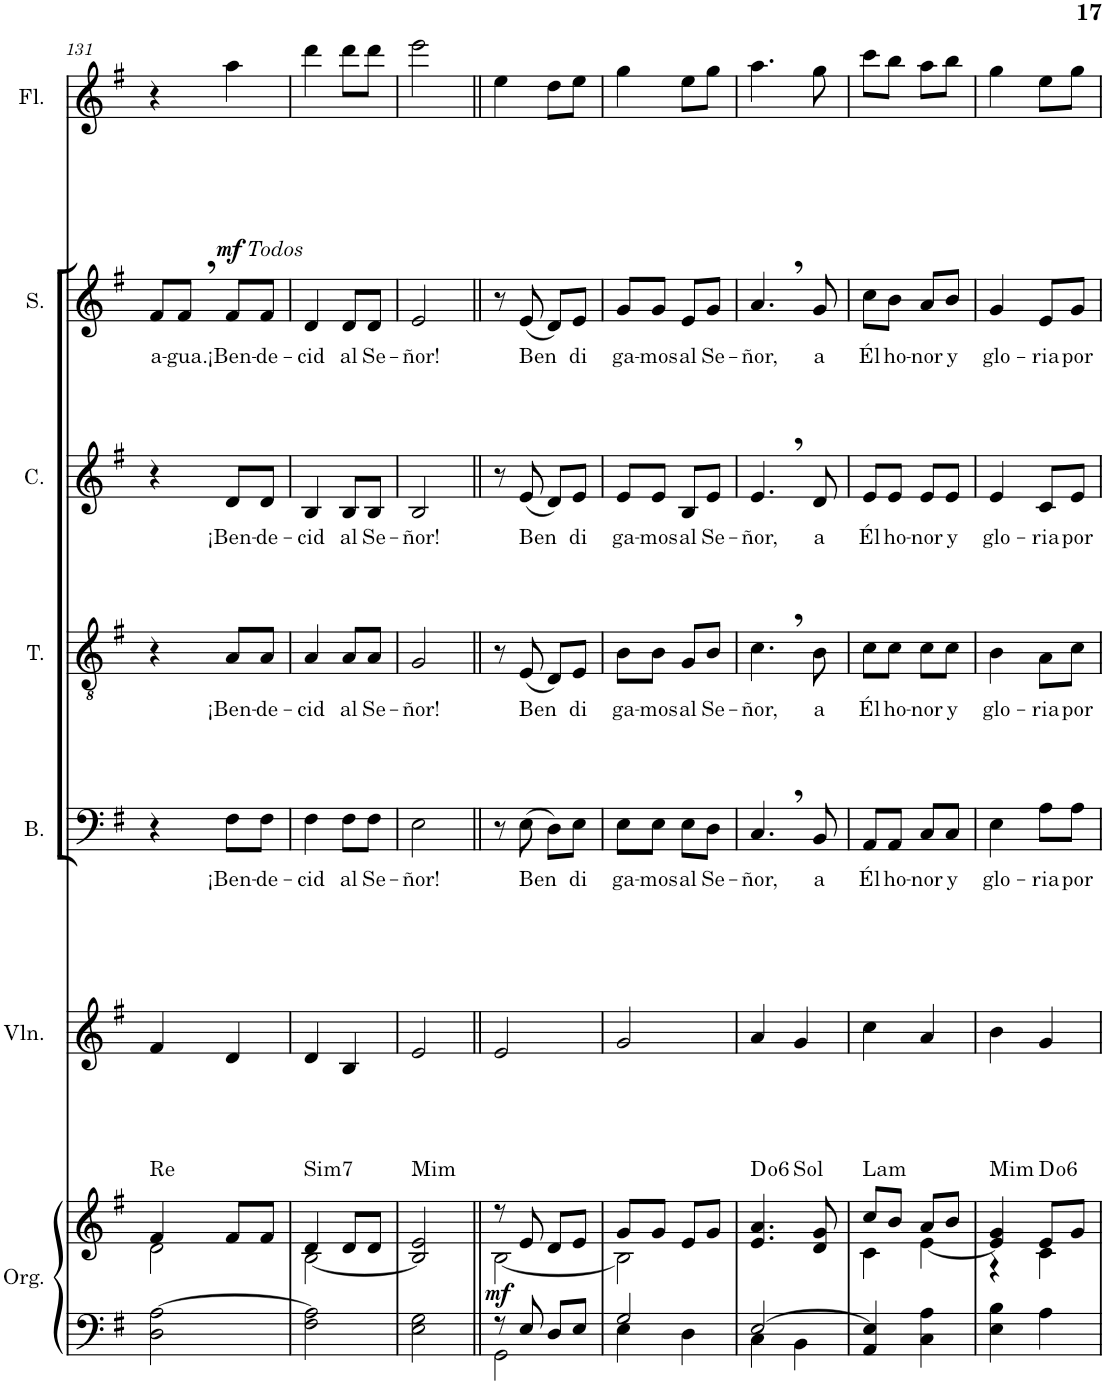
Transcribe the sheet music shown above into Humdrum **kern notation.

**kern	**kern	**dynam	**harte	**kern	**kern	**text	**kern	**text	**kern	**text	**kern	**text	**dynam	**kern
*part7	*part7	*part7	*part7	*part6	*part5	*part5	*part4	*part4	*part3	*part3	*part2	*part2	*part2	*part1
*staff8	*staff7	*staff7/8	*	*staff6	*staff5	*staff5	*staff4	*staff4	*staff3	*staff3	*staff2	*staff2	*staff2	*staff1
*I"Órgano	*	*	*	*I"Violín	*I"Bajo	*	*I"Tenor	*	*I"Contralto	*	*I"Soprano	*	*	*I"Flauta
*	*	*	*	*I'Vln.	*I'B.	*	*I'T.	*	*I'C.	*	*I'S.	*	*	*I'Fl.
!!LO:PB:g=z
*clefF4	*clefG2	*	*	*clefG2	*clefF4	*	*clefGv2	*	*clefG2	*	*clefG2	*	*	*clefG2
*k[f#]	*k[f#]	*	*	*k[f#]	*k[f#]	*	*k[f#]	*	*k[f#]	*	*k[f#]	*	*	*k[f#]
*M2/4	*M2/4	*	*	*M2/4	*M2/4	*	*M2/4	*	*M2/4	*	*M2/4	*	*	*M2/4
=131	=131	=131	=131	=131	=131	=131	=131	=131	=131	=131	=131	=131	=131	=131
*	*^	*	*	*	*	*	*	*	*	*	*	*	*	*
!	!	!	!	!LO:H:kt=Re	!	!	!	!	!	!	!	!	!LO:LY:b	!	!
2D\ [2A\	4f#/	2d\	.	N	4f#/	4r	.	4r	.	4r	.	8f#/L	a-	.	4r
!	!	!	!	!	!	!	!	!	!	!	!	!	!LO:LY:b	!	!
.	.	.	.	.	.	.	.	.	.	.	.	8f#,/J	-gua.	.	.
!	!	!	!	!	!	!	!	!	!	!	!	!LO:TX:a:i:t=Todos	!	!	!
!	!	!	!	!	!	!	!LO:LY:b	!	!LO:LY:b	!	!LO:LY:b	!	!LO:LY:b	!LO:DY:a	!
.	8f#/L	.	.	.	4d/	8F#\L	¡Ben-	8A/L	¡Ben-	8d/L	¡Ben-	8f#/L	¡Ben-	mf	4aa\
!	!	!	!	!	!	!	!LO:LY:b	!	!LO:LY:b	!	!LO:LY:b	!	!LO:LY:b	!	!
.	8f#/J	.	.	.	.	8F#\J	-de-	8A/J	-de-	8d/J	-de-	8f#/J	-de-	.	.
=132	=132	=132	=132	=132	=132	=132	=132	=132	=132	=132	=132	=132	=132	=132	=132
!	!	!	!	!LO:H:kt=Sim7	!	!	!LO:LY:b	!	!LO:LY:b	!	!LO:LY:b	!	!LO:LY:b	!	!
2F#\ 2A\]	4d/	[2B\	.	N	4d/	4F#\	-cid	4A/	-cid	4B/	-cid	4d/	-cid	.	4ddd\
!	!	!	!	!	!	!	!LO:LY:b	!	!LO:LY:b	!	!LO:LY:b	!	!LO:LY:b	!	!
.	8d/L	.	.	.	4B/	8F#\L	al	8A/L	al	8B/L	al	8d/L	al	.	8ddd\L
!	!	!	!	!	!	!	!LO:LY:b	!	!LO:LY:b	!	!LO:LY:b	!	!LO:LY:b	!	!
.	8d/J	.	.	.	.	8F#\J	Se-	8A/J	Se-	8B/J	Se-	8d/J	Se-	.	8ddd\J
*	*v	*v	*	*	*	*	*	*	*	*	*	*	*	*	*
=133	=133	=133	=133	=133	=133	=133	=133	=133	=133	=133	=133	=133	=133	=133
!	!	!	!LO:H:kt=Mim	!	!	!LO:LY:b	!	!LO:LY:b	!	!LO:LY:b	!	!LO:LY:b	!	!
2E\ 2G\	2B/] 2e/	.	N	2e/	2E\	-ñor!	2G/	-ñor!	2B/	-ñor!	2e/	-ñor!	.	2eee\
=134||	=134||	=134||	=134||	=134||	=134||	=134||	=134||	=134||	=134||	=134||	=134||	=134||	=134||	=134||
*^	*^	*	*	*	*	*	*	*	*	*	*	*	*	*
!	!	!	!	!LO:DY:b	!	!	!	!	!	!	!	!	!	!	!	!
8r	2GG\	8r	[2B\	mf	.	2e/	8r	.	8r	.	8r	.	8r	.	.	4ee\
!	!	!	!	!	!	!	!	!LO:LY:b	!	!LO:LY:b	!	!LO:LY:b	!	!LO:LY:b	!	!
8E/	.	8e/	.	.	.	.	(8E\	Ben	(8E/	Ben	(8e/	Ben	(8e/	Ben	.	.
8D/L	.	8d/L	.	.	.	.	8D\L)	.	8D/L)	.	8d/L)	.	8d/L)	.	.	8dd\L
!	!	!	!	!	!	!	!	!LO:LY:b	!	!LO:LY:b	!	!LO:LY:b	!	!LO:LY:b	!	!
8E/J	.	8e/J	.	.	.	.	8E\J	di	8E/J	di	8e/J	di	8e/J	di	.	8ee\J
=135	=135	=135	=135	=135	=135	=135	=135	=135	=135	=135	=135	=135	=135	=135	=135	=135
!	!	!	!	!	!	!	!	!LO:LY:b	!	!LO:LY:b	!	!LO:LY:b	!	!LO:LY:b	!	!
2G/	4E\	8g/L	2B\]	.	.	2g/	8E\L	-ga-	8B\L	-ga-	8e/L	-ga-	8g/L	-ga-	.	4gg\
!	!	!	!	!	!	!	!	!LO:LY:b	!	!LO:LY:b	!	!LO:LY:b	!	!LO:LY:b	!	!
.	.	8g/J	.	.	.	.	8E\J	-mos	8B\J	-mos	8e/J	-mos	8g/J	-mos	.	.
!	!	!	!	!	!	!	!	!LO:LY:b	!	!LO:LY:b	!	!LO:LY:b	!	!LO:LY:b	!	!
.	4D\	8e/L	.	.	.	.	8E\L	al	8G/L	al	8B/L	al	8e/L	al	.	8ee\L
!	!	!	!	!	!	!	!	!LO:LY:b	!	!LO:LY:b	!	!LO:LY:b	!	!LO:LY:b	!	!
.	.	8g/J	.	.	.	.	8D\J	Se-	8B/J	Se-	8e/J	Se-	8g/J	Se-	.	8gg\J
*	*	*v	*v	*	*	*	*	*	*	*	*	*	*	*	*	*
=136	=136	=136	=136	=136	=136	=136	=136	=136	=136	=136	=136	=136	=136	=136	=136
!	!	!	!	!LO:H:n=1:kt=6	!	!	!LO:LY:b	!	!LO:LY:b	!	!LO:LY:b	!	!LO:LY:b	!	!
!	!	!	!	!LO:H:n=2:kt=Sol	!	!	!	!	!	!	!	!	!	!	!
[2E/	4C\	4.e/ 4.a/	.	D:dim(6) N	4a/	4.C,/	-ñor,	4.c,\	-ñor,	4.e,/	-ñor,	4.a,/	-ñor,	.	4.aa\
.	4BB\	.	.	.	4g/	.	.	.	.	.	.	.	.	.	.
!	!	!	!	!	!	!	!LO:LY:b	!	!LO:LY:b	!	!LO:LY:b	!	!LO:LY:b	!	!
.	.	8d/ 8g/	.	.	.	8BB/	a	8B\	a	8d/	a	8g/	a	.	8gg\
*v	*v	*	*	*	*	*	*	*	*	*	*	*	*	*	*
=137	=137	=137	=137	=137	=137	=137	=137	=137	=137	=137	=137	=137	=137	=137
*	*^	*	*	*	*	*	*	*	*	*	*	*	*	*
!	!	!	!	!LO:H:kt=Lam	!	!	!LO:LY:b	!	!LO:LY:b	!	!LO:LY:b	!	!LO:LY:b	!	!
4AA/ 4E/]	8cc/L	4c\	.	N	4cc\	8AA/L	Él	8c\L	Él	8e/L	Él	8cc\L	Él	.	8ccc\L
!	!	!	!	!	!	!	!LO:LY:b	!	!LO:LY:b	!	!LO:LY:b	!	!LO:LY:b	!	!
.	8b/J	.	.	.	.	8AA/J	ho-	8c\J	ho-	8e/J	ho-	8b\J	ho-	.	8bb\J
!	!	!	!	!	!	!	!LO:LY:b	!	!LO:LY:b	!	!LO:LY:b	!	!LO:LY:b	!	!
4C\ 4A\	8a/L	[4e\	.	.	4a/	8C/L	-nor	8c\L	-nor	8e/L	-nor	8a/L	-nor	.	8aa\L
!	!	!	!	!	!	!	!LO:LY:b	!	!LO:LY:b	!	!LO:LY:b	!	!LO:LY:b	!	!
.	8b/J	.	.	.	.	8C/J	y	8c\J	y	8e/J	y	8b/J	y	.	8bb\J
=138	=138	=138	=138	=138	=138	=138	=138	=138	=138	=138	=138	=138	=138	=138	=138
!	!	!	!	!LO:H:kt=Mim	!	!	!LO:LY:b	!	!LO:LY:b	!	!LO:LY:b	!	!LO:LY:b	!	!
4E\ 4B\	4e/] 4g/	4r	.	N	4b\	4E\	glo-	4B\	glo-	4e/	glo-	4g/	glo-	.	4gg\
!	!	!	!	!LO:H:kt=6	!	!	!LO:LY:b	!	!LO:LY:b	!	!LO:LY:b	!	!LO:LY:b	!	!
4A\	8e/L	4c\	.	D:dim(6)	4g/	8A\L	-ria	8A\L	-ria	8c/L	-ria	8e/L	-ria	.	8ee\L
!	!	!	!	!	!	!	!LO:LY:b	!	!LO:LY:b	!	!LO:LY:b	!	!LO:LY:b	!	!
.	8g/J	.	.	.	.	8A\J	por	8c\J	por	8e/J	por	8g/J	por	.	8gg\J
*	*v	*v	*	*	*	*	*	*	*	*	*	*	*	*	*
=	=	=	=	=	=	=	=	=	=	=	=	=	=	=
*-	*-	*-	*-	*-	*-	*-	*-	*-	*-	*-	*-	*-	*-	*-
